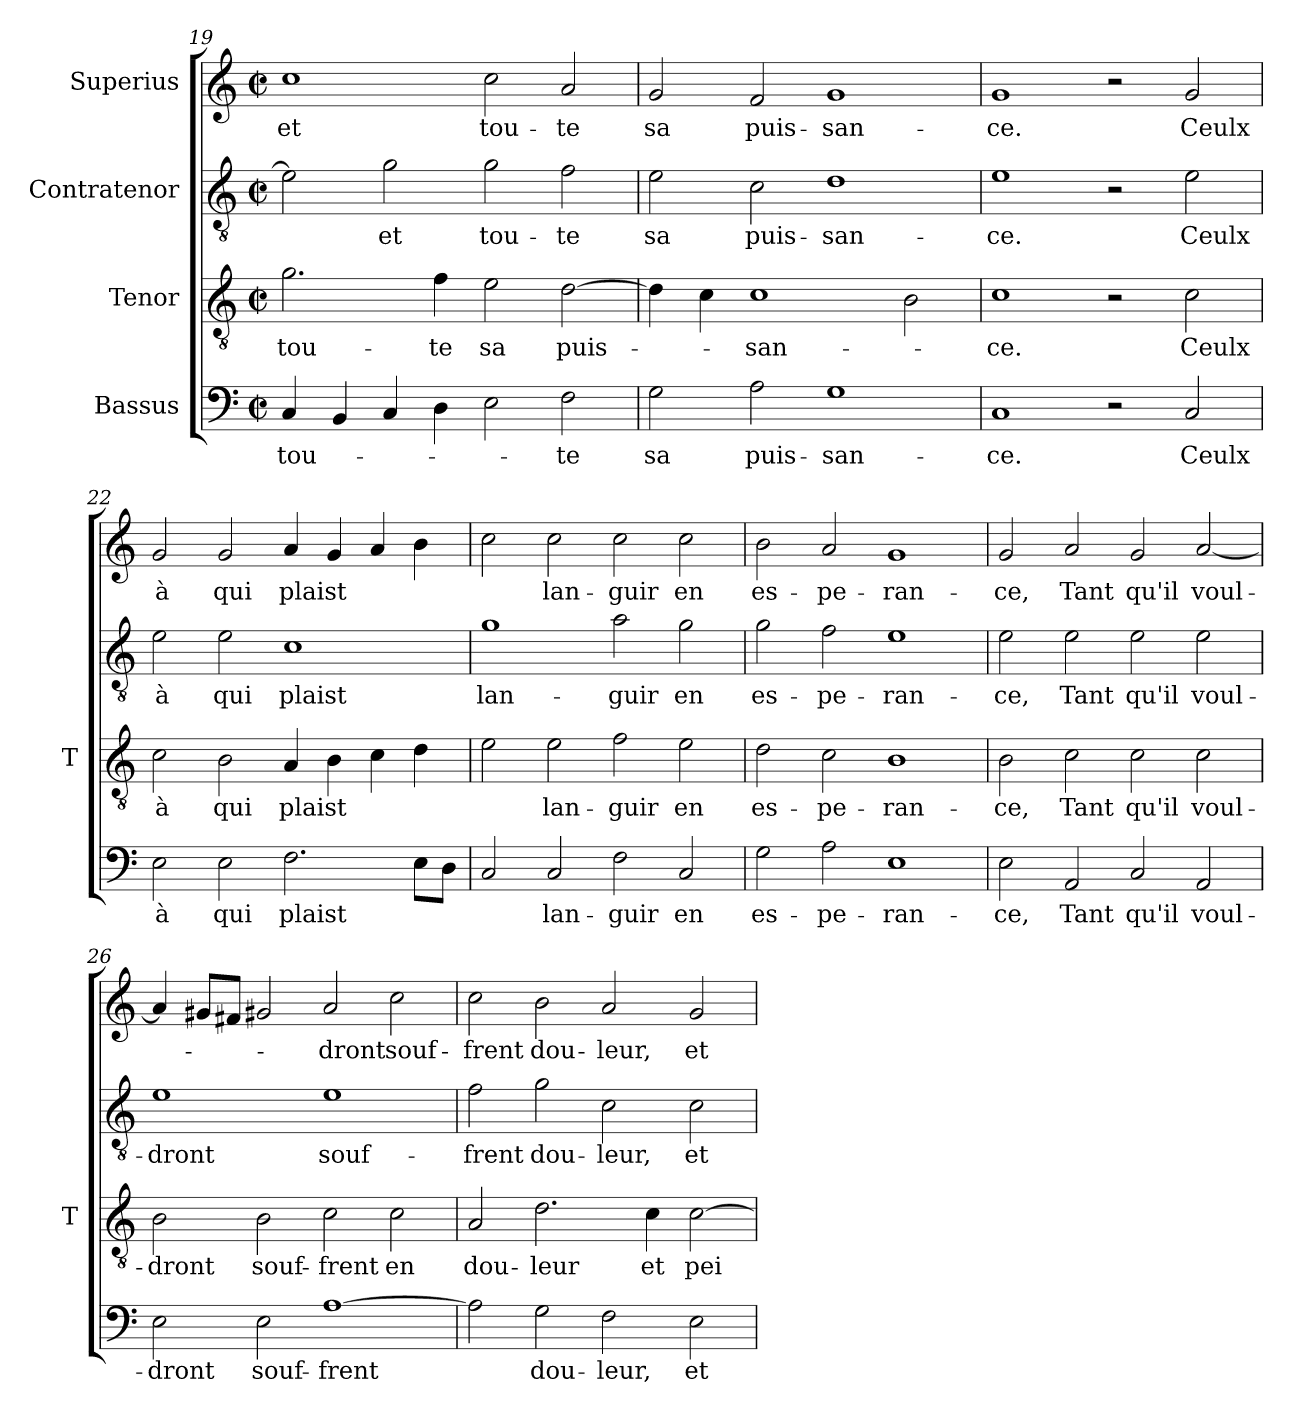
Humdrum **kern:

**kern	**text	**kern	**text	**kern	**text	**kern	**text
*part4	*part4	*part3	*part3	*part2	*part2	*part1	*part1
*staff4	*staff4	*staff3	*staff3	*staff2	*staff2	*staff1	*staff1
*I"Bassus	*	*I"Tenor	*	*I"Contratenor	*	*I"Superius	*
*	*	*I'T	*	*	*	*	*
*clefF4	*	*clefGv2	*	*clefGv2	*	*clefG2	*
*k[]	*	*k[]	*	*k[]	*	*k[]	*
*C:	*	*C:	*	*C:	*	*C:	*
*M2/2	*	*M2/2	*	*M2/2	*	*M2/2	*
*met(c|)	*	*met(c|)	*	*met(c|)	*	*met(c|)	*
=19	=19	=19	=19	=19	=19	=19	=19
4C	tou-	2.g	tou-	2e]	.	1cc	-et
4BB	.	.	.	.	.	.	.
4C	.	.	.	2g	-et	.	.
4D	.	4f	-te	.	.	.	.
2E	.	2e	-sa	2g	tou-	2cc	tou-
2F	-te	[2d	puis-	2f	-te	2a	-te
=20	=20	=20	=20	=20	=20	=20	=20
2G	-sa	4d]	.	2e	-sa	2g	-sa
.	.	4c	.	.	.	.	.
2A	puis-	1c	san-	2c	puis-	2f	puis-
1G	san-	.	.	1d	san-	1g	san-
.	.	2B	.	.	.	.	.
=21	=21	=21	=21	=21	=21	=21	=21
1C	-ce.	1c	-ce.	1e	-ce.	1g	-ce.
2r	.	2r	.	2r	.	2r	.
2C	-Ceulx	2c	-Ceulx	2e	-Ceulx	2g	-Ceulx
=22	=22	=22	=22	=22	=22	=22	=22
2E	-à	2c	-à	2e	-à	2g	-à
2E	-qui	2B	-qui	2e	-qui	2g	-qui
2.F	-plaist	4A	-plaist	1c	-plaist	4a	-plaist
.	.	4B	.	.	.	4g	.
.	.	4c	.	.	.	4a	.
8EL	.	4d	.	.	.	4b	.
8DJ	.	.	.	.	.	.	.
!!LO:PB:g=z
=23	=23	=23	=23	=23	=23	=23	=23
2C	.	2e	.	1g	lan-	2cc	.
2C	lan-	2e	lan-	.	.	2cc	lan-
2F	-guir	2f	-guir	2a	-guir	2cc	-guir
2C	-en	2e	-en	2g	-en	2cc	-en
=24	=24	=24	=24	=24	=24	=24	=24
2G	es-	2d	es-	2g	es-	2b	es-
2A	pe-	2c	pe-	2f	pe-	2a	pe-
1E	ran-	1B	ran-	1e	ran-	1g	ran-
=25	=25	=25	=25	=25	=25	=25	=25
2E	-ce,	2B	-ce,	2e	-ce,	2g	-ce,
2AA	-Tant	2c	-Tant	2e	-Tant	2a	-Tant
2C	-qu'il	2c	-qu'il	2e	-qu'il	2g	-qu'il
2AA	voul-	2c	voul-	2e	voul-	[2a	voul-
=26	=26	=26	=26	=26	=26	=26	=26
2E	-dront	2B	-dront	1e	-dront	4a]	.
.	.	.	.	.	.	8g#XL	.
.	.	.	.	.	.	8f#XJ	.
2E	souf-	2B	souf-	.	.	2g#X	.
[1A	-frent	2c	-frent	1e	souf-	2a	-dront
.	.	2c	-en	.	.	2cc	souf-
=27	=27	=27	=27	=27	=27	=27	=27
2A]	.	2A	dou-	2f	-frent	2cc	-frent
2G	dou-	2.d	-leur	2g	dou-	2b	dou-
2F	-leur,	.	.	2c	-leur,	2a	-leur,
.	.	4c	-et	.	.	.	.
2E	-et	[2c	pei-	2c	-et	2g	-et
=	=	=	=	=	=	=	=
*-	*-	*-	*-	*-	*-	*-	*-
